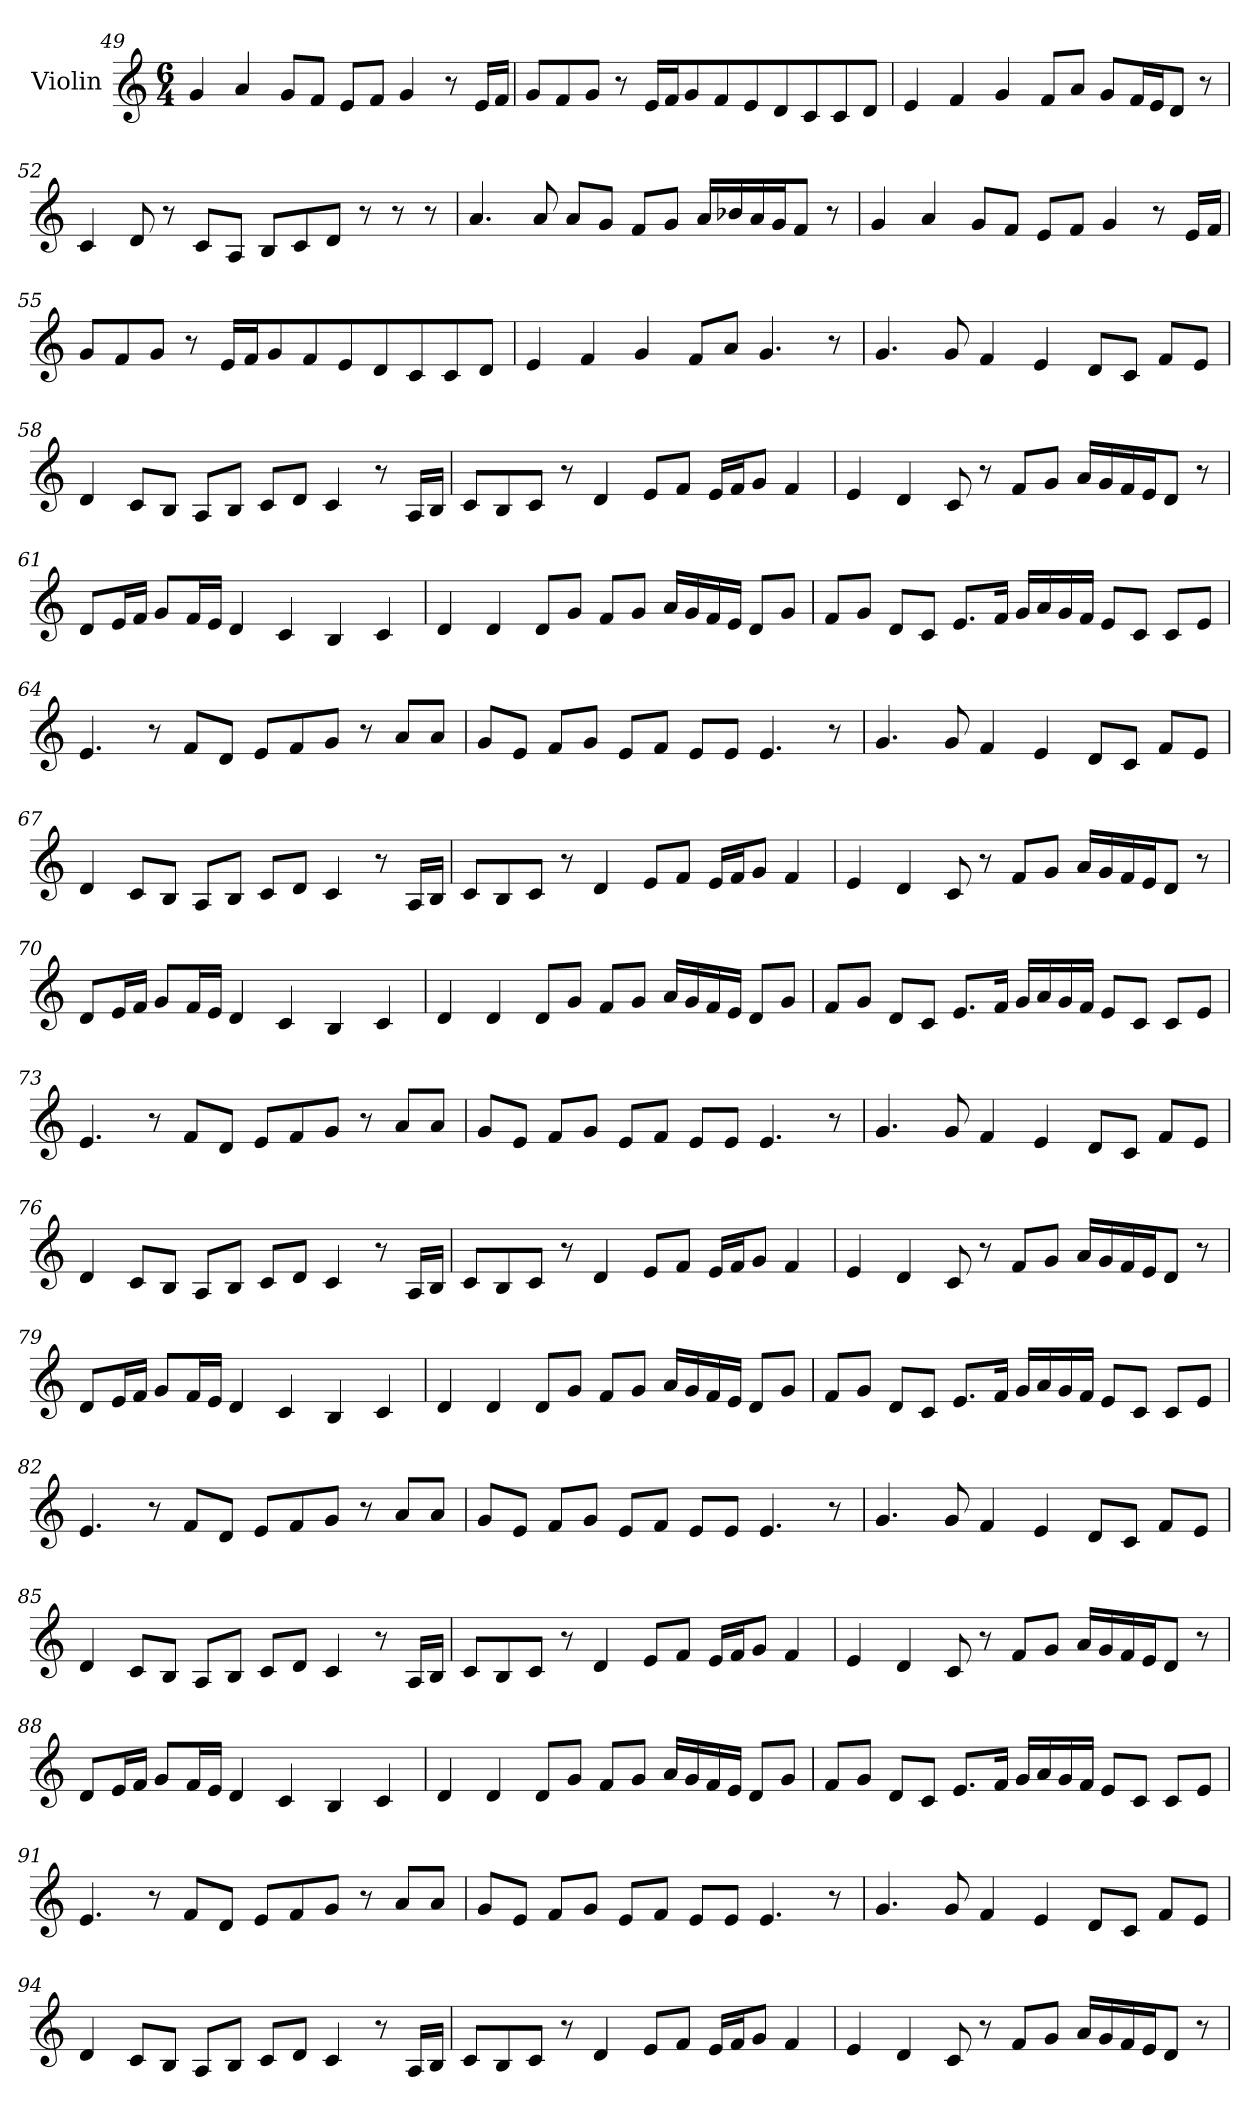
**kern
*part1
*staff1
*I"Violin
*clefG2
*k[]
*M6/4
=49
4g/
4a/
8g/L
8f/J
8e/L
8f/J
4g/
8r
16e/LL
16f/JJ
!!LO:LB:g=z
=50
8g/L
8f/
8g/J
8r
16e/LL
16f/J
8g/
8f/
8e/
8d/
8c/
8c/
8d/J
=51
4e/
4f/
4g/
8f/L
8a/J
8g/L
16f/L
16e/J
8d/J
8r
=52
4c/
8d/
8r
8c/L
8A/J
8B/L
8c/
8d/J
8r
8r
8r
!!LO:LB:g=z
=53
4.a/
8a/
8a/L
8g/J
8f/L
8g/J
16a/LL
16b-X/
16a/
16g/J
8f/J
8r
=54
4g/
4a/
8g/L
8f/J
8e/L
8f/J
4g/
8r
16e/LL
16f/JJ
=55
8g/L
8f/
8g/J
8r
16e/LL
16f/J
8g/
8f/
8e/
8d/
8c/
8c/
8d/J
!!LO:LB:g=z
=56
4e/
4f/
4g/
8f/L
8a/J
4.g/
8r
=57
4.g/
8g/
4f/
4e/
8d/L
8c/J
8f/L
8e/J
=58
4d/
8c/L
8B/J
8A/L
8B/J
8c/L
8d/J
4c/
8r
16A/LL
16B/JJ
!!LO:PB:g=z
=59
8c/L
8B/
8c/J
8r
4d/
8e/L
8f/J
16e/LL
16f/J
8g/J
4f/
=60
4e/
4d/
8c/
8r
8f/L
8g/J
16a/LL
16g/
16f/
16e/J
8d/J
8r
!!LO:LB:g=z
=61
8d/L
16e/L
16f/JJ
8g/L
16f/L
16e/JJ
4d/
4c/
4B/
4c/
=62
4d/
4d/
8d/L
8g/J
8f/L
8g/J
16a/LL
16g/
16f/
16e/JJ
8d/L
8g/J
=63
8f/L
8g/J
8d/L
8c/J
8.e/L
16f/Jk
16g/LL
16a/
16g/
16f/JJ
8e/L
8c/J
8c/L
8e/J
!!LO:LB:g=z
=64
4.e/
8r
8f/L
8d/J
8e/L
8f/
8g/J
8r
8a/L
8a/J
=65
8g/L
8e/J
8f/L
8g/J
8e/L
8f/J
8e/L
8e/J
4.e/
8r
=66
4.g/
8g/
4f/
4e/
8d/L
8c/J
8f/L
8e/J
!!LO:LB:g=z
=67
4d/
8c/L
8B/J
8A/L
8B/J
8c/L
8d/J
4c/
8r
16A/LL
16B/JJ
=68
8c/L
8B/
8c/J
8r
4d/
8e/L
8f/J
16e/LL
16f/J
8g/J
4f/
=69
4e/
4d/
8c/
8r
8f/L
8g/J
16a/LL
16g/
16f/
16e/J
8d/J
8r
!!LO:LB:g=z
=70
8d/L
16e/L
16f/JJ
8g/L
16f/L
16e/JJ
4d/
4c/
4B/
4c/
=71
4d/
4d/
8d/L
8g/J
8f/L
8g/J
16a/LL
16g/
16f/
16e/JJ
8d/L
8g/J
=72
8f/L
8g/J
8d/L
8c/J
8.e/L
16f/Jk
16g/LL
16a/
16g/
16f/JJ
8e/L
8c/J
8c/L
8e/J
!!LO:LB:g=z
=73
4.e/
8r
8f/L
8d/J
8e/L
8f/
8g/J
8r
8a/L
8a/J
=74
8g/L
8e/J
8f/L
8g/J
8e/L
8f/J
8e/L
8e/J
4.e/
8r
=75
4.g/
8g/
4f/
4e/
8d/L
8c/J
8f/L
8e/J
!!LO:LB:g=z
=76
4d/
8c/L
8B/J
8A/L
8B/J
8c/L
8d/J
4c/
8r
16A/LL
16B/JJ
=77
8c/L
8B/
8c/J
8r
4d/
8e/L
8f/J
16e/LL
16f/J
8g/J
4f/
=78
4e/
4d/
8c/
8r
8f/L
8g/J
16a/LL
16g/
16f/
16e/J
8d/J
8r
!!LO:LB:g=z
=79
8d/L
16e/L
16f/JJ
8g/L
16f/L
16e/JJ
4d/
4c/
4B/
4c/
=80
4d/
4d/
8d/L
8g/J
8f/L
8g/J
16a/LL
16g/
16f/
16e/JJ
8d/L
8g/J
=81
8f/L
8g/J
8d/L
8c/J
8.e/L
16f/Jk
16g/LL
16a/
16g/
16f/JJ
8e/L
8c/J
8c/L
8e/J
!!LO:PB:g=z
=82
4.e/
8r
8f/L
8d/J
8e/L
8f/
8g/J
8r
8a/L
8a/J
=83
8g/L
8e/J
8f/L
8g/J
8e/L
8f/J
8e/L
8e/J
4.e/
8r
=84
4.g/
8g/
4f/
4e/
8d/L
8c/J
8f/L
8e/J
!!LO:LB:g=z
=85
4d/
8c/L
8B/J
8A/L
8B/J
8c/L
8d/J
4c/
8r
16A/LL
16B/JJ
=86
8c/L
8B/
8c/J
8r
4d/
8e/L
8f/J
16e/LL
16f/J
8g/J
4f/
=87
4e/
4d/
8c/
8r
8f/L
8g/J
16a/LL
16g/
16f/
16e/J
8d/J
8r
!!LO:LB:g=z
=88
8d/L
16e/L
16f/JJ
8g/L
16f/L
16e/JJ
4d/
4c/
4B/
4c/
=89
4d/
4d/
8d/L
8g/J
8f/L
8g/J
16a/LL
16g/
16f/
16e/JJ
8d/L
8g/J
=90
8f/L
8g/J
8d/L
8c/J
8.e/L
16f/Jk
16g/LL
16a/
16g/
16f/JJ
8e/L
8c/J
8c/L
8e/J
!!LO:LB:g=z
=91
4.e/
8r
8f/L
8d/J
8e/L
8f/
8g/J
8r
8a/L
8a/J
=92
8g/L
8e/J
8f/L
8g/J
8e/L
8f/J
8e/L
8e/J
4.e/
8r
=93
4.g/
8g/
4f/
4e/
8d/L
8c/J
8f/L
8e/J
!!LO:LB:g=z
=94
4d/
8c/L
8B/J
8A/L
8B/J
8c/L
8d/J
4c/
8r
16A/LL
16B/JJ
=95
8c/L
8B/
8c/J
8r
4d/
8e/L
8f/J
16e/LL
16f/J
8g/J
4f/
=96
4e/
4d/
8c/
8r
8f/L
8g/J
16a/LL
16g/
16f/
16e/J
8d/J
8r
=
*-
